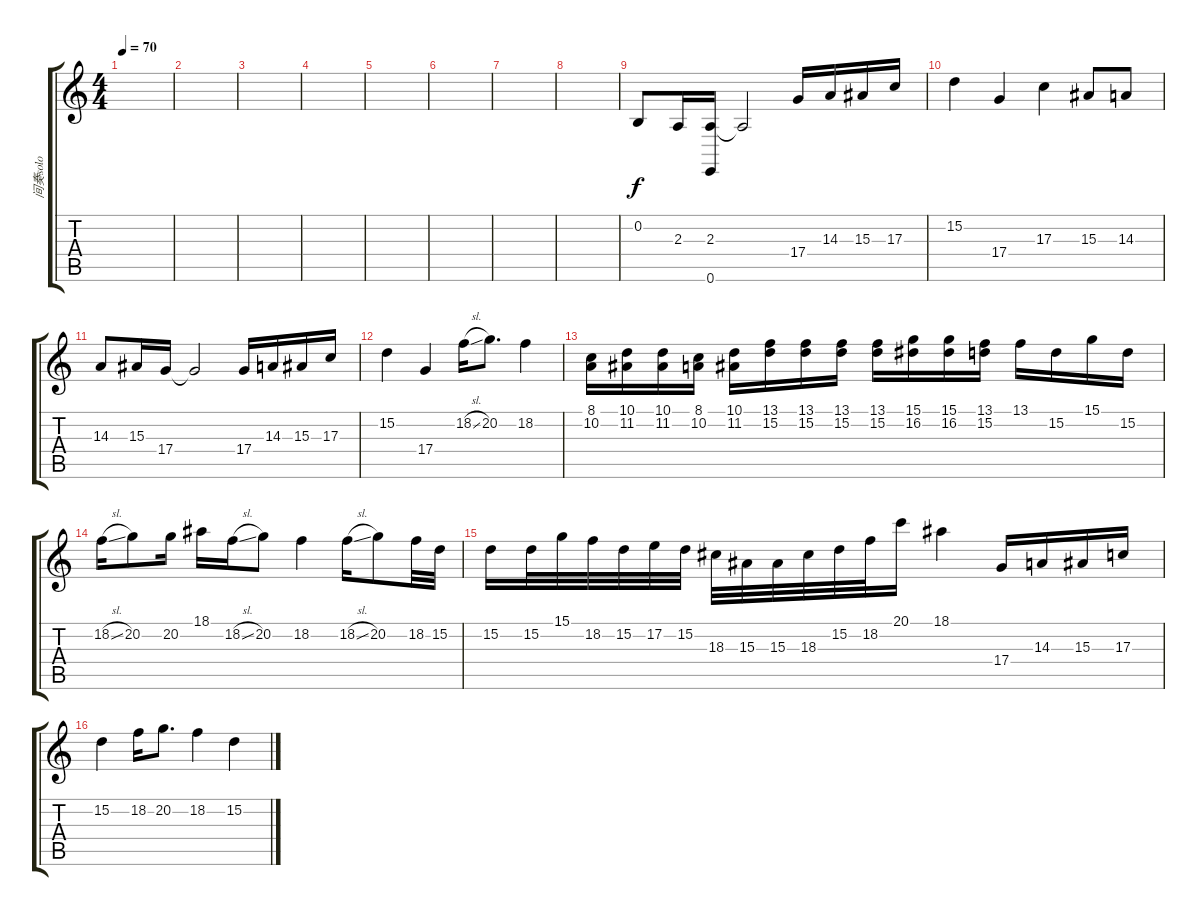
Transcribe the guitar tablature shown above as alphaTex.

\track ("间奏solo" "间奏solo") {instrument churchorgan}
\staff {score tabs}
\tuning (E4 B3 G3 D3 A2 E2) {hide}
\ts (4 4)
\tempo 70
\clef g2
\ks c
|
|
|
|
|
|
|
|
0.2.8 2.3.16 (2.3 0.6).16 2.3{t}.2 17.4.16 14.3.16 15.3.16 17.3.16 |
15.2.4 17.4.4 17.3.4 15.3.8 14.3.8 |
14.3.8 15.3.16 17.4.16 17.4{t}.2 17.4.16 14.3.16 15.3.16 17.3.16 |
15.2.4 17.4.4 18.2{sl}.16 20.2.8{d} 18.2.4 |
(8.1 10.2).16 (10.1 11.2).16 (10.1 11.2).16 (8.1 10.2).16 (10.1 11.2).16 (13.1 15.2).16 (13.1 15.2).16 (13.1 15.2).16 (13.1 15.2).16 (15.1 16.2).16 (15.1 16.2).16 (13.1 15.2).16 13.1.16 15.2.16 15.1.16 15.2.16 |
18.2{sl}.16 20.2.8 20.2.16 18.1.16 18.2{sl}.16 20.2.8 18.2.4 18.2{sl}.16 20.2.8 18.2.32 15.2.32 |
15.2.16 15.2.32 15.1.32 18.2.32 15.2.32 17.2.32 15.2.32 18.3.32 15.3.32 15.3.32 18.3.32 15.2.32 18.2.32 20.1.16 18.1.4 17.4.16 14.3.16 15.3.16 17.3.16 |
15.2.4 18.2.16 20.2.8{d} 18.2.4 15.2.4
